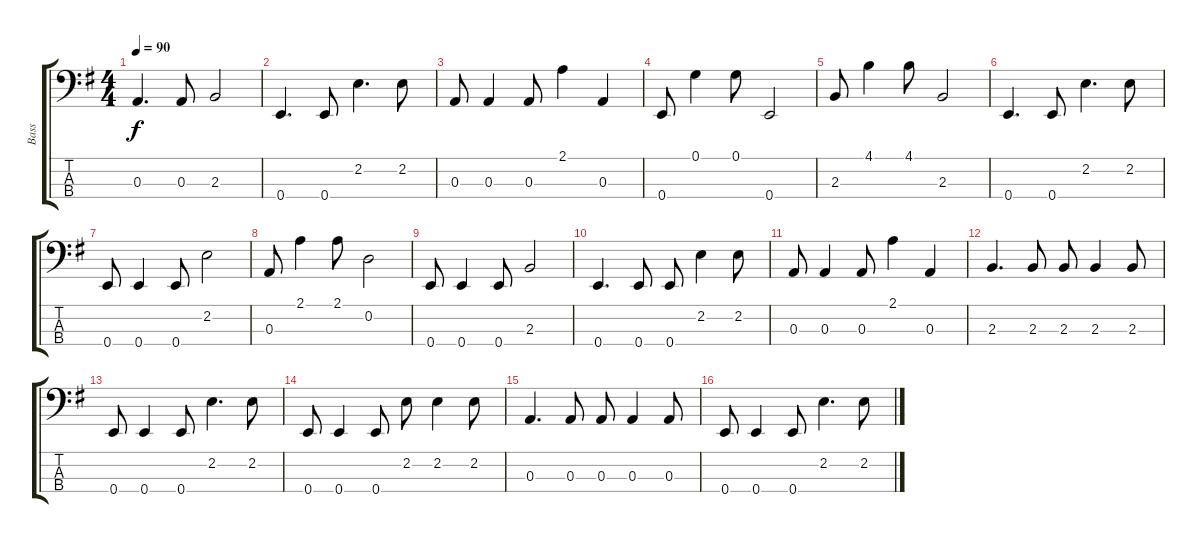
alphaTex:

\track ("Bass" "Bass") {instrument electricbasspick}
\staff {score tabs}
\tuning (G2 D2 A1 E1) {hide}
\ts (4 4)
\tempo 90
\clef f4
\ks g
0.3.4{d dy f} 0.3.8 2.3.2 |
0.4.4{d} 0.4.8 2.2.4{d} 2.2.8 |
0.3.8 0.3.4 0.3.8 2.1.4 0.3.4 |
0.4.8 0.1.4 0.1.8 0.4.2 |
2.3.8 4.1.4 4.1.8 2.3.2 |
0.4.4{d} 0.4.8 2.2.4{d} 2.2.8 |
0.4.8 0.4.4 0.4.8 2.2.2 |
0.3.8 2.1.4 2.1.8 0.2.2 |
0.4.8 0.4.4 0.4.8 2.3.2 |
0.4.4{d} 0.4.8 0.4.8 2.2.4 2.2.8 |
0.3.8 0.3.4 0.3.8 2.1.4 0.3.4 |
2.3.4{d} 2.3.8 2.3.8 2.3.4 2.3.8 |
0.4.8 0.4.4 0.4.8 2.2.4{d} 2.2.8 |
0.4.8 0.4.4 0.4.8 2.2.8 2.2.4 2.2.8 |
0.3.4{d} 0.3.8 0.3.8 0.3.4 0.3.8 |
0.4.8 0.4.4 0.4.8 2.2.4{d} 2.2.8
